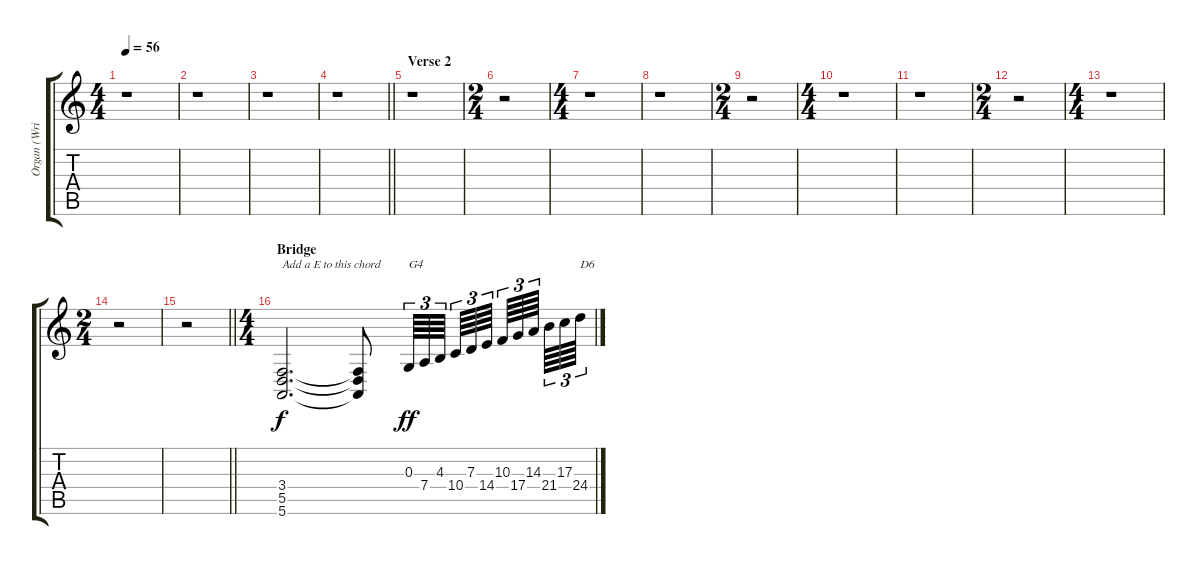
\track ("Organ (Wright)" "Organ (Wri") {instrument rockorgan}
\staff {score tabs}
\tuning (E4 B3 G3 D3 A2 E2) {hide}
\ts (4 4)
\tempo 56
\clef g2
\ks c
r.1{dy f} |
r.1 |
r.1 |
\barLineRight lightlight
r.1 |
\section ("" "Verse 2")
r.1 |
\ts (2 4)
r.2 |
\ts (4 4)
r.1 |
r.1 |
\ts (2 4)
r.2 |
\ts (4 4)
r.1 |
r.1 |
\ts (2 4)
r.2 |
\ts (4 4)
r.1 |
\ts (2 4)
r.2 |
\barLineRight lightlight
r.2 |
\ts (4 4)
\section ("" "Bridge")
(3.4 5.5 5.6).2{d txt "Add a E to this chord"} (3.4{t} 5.5{t} 5.6{t}).8 0.3.64{tu (3 2) txt "G4" dy ff} 7.4.64{tu (3 2)} 4.3.64{tu (3 2) beam splitsecondary} 10.4.64{tu (3 2)} 7.3.64{tu (3 2)} 14.4.64{tu (3 2) beam splitsecondary} 10.3.64{tu (3 2)} 17.4.64{tu (3 2)} 14.3.64{tu (3 2) beam splitsecondary} 21.4.64{tu (3 2)} 17.3.64{tu (3 2)} 24.4.64{tu (3 2) txt "D6"}
